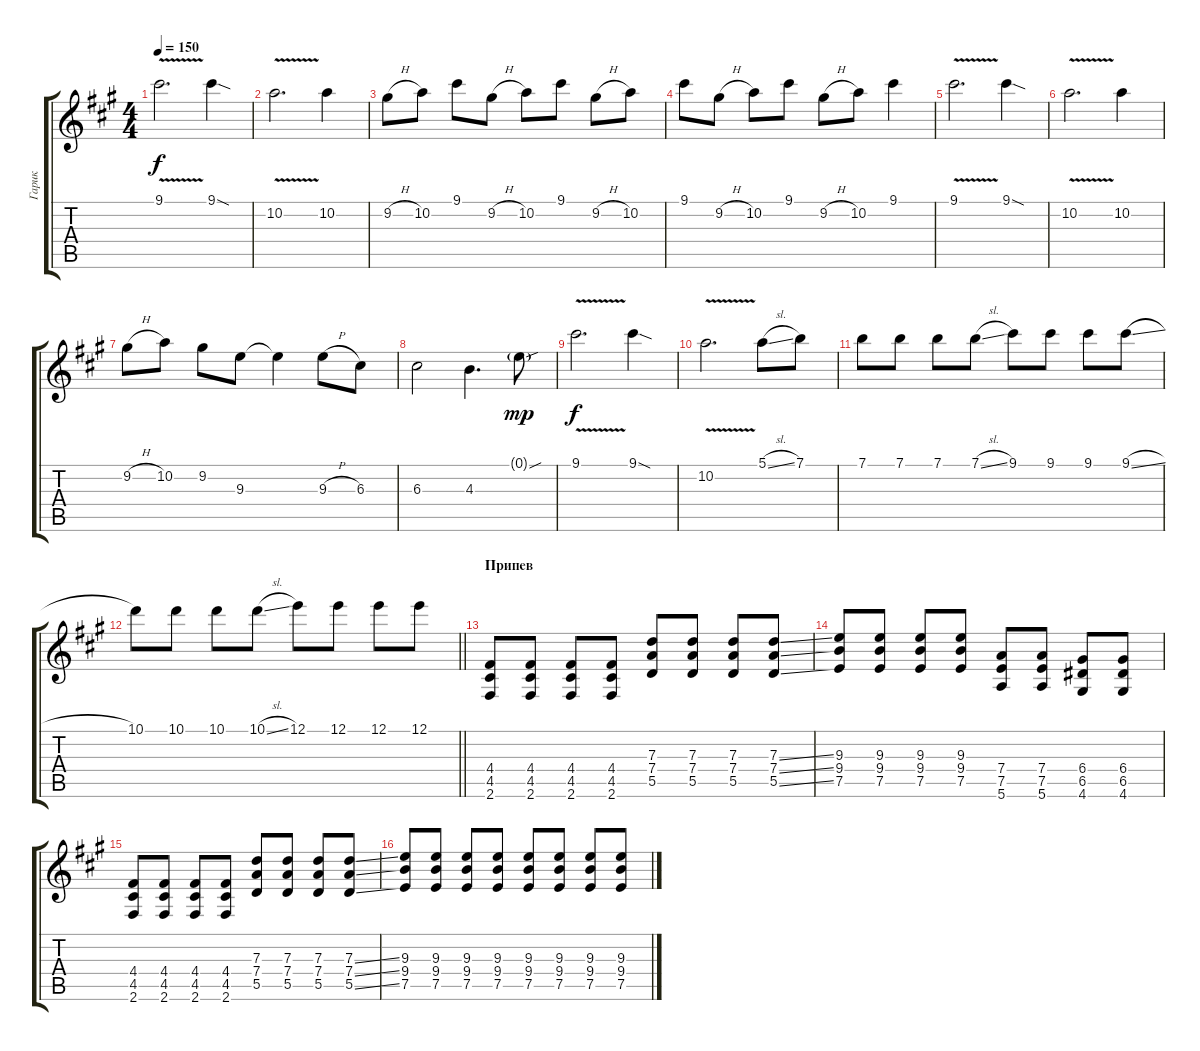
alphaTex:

\track ("Гарик" "Гарик") {instrument distortionguitar}
\staff {score tabs}
\tuning (E4 B3 G3 D3 A2 E2) {hide}
\ts (4 4)
\tempo 150
\clef g2
\ks f#minor
9.1{v}.2{d dy f} 9.1{sod}.4 |
10.2{v}.2{d} 10.2.4 |
9.2{h}.8 10.2.8 9.1.8 9.2{h}.8 10.2.8 9.1.8 9.2{h}.8 10.2.8 |
9.1.8 9.2{h}.8 10.2.8 9.1.8 9.2{h}.8 10.2.8 9.1.4 |
9.1{v}.2{d} 9.1{sod}.4 |
10.2{v}.2{d} 10.2.4 |
9.2{h}.8 10.2.8 9.2.8 9.3.8 9.3{t}.4 9.3{h}.8 6.3.8 |
6.3.2 4.3.4{d} 0.1{sou g}.8{dy mp} |
9.1{v}.2{d dy f} 9.1{sod}.4 |
10.2{v}.2{d} 5.1{sl}.8 7.1.8 |
7.1.8 7.1.8 7.1.8 7.1{sl}.8 9.1.8 9.1.8 9.1.8 9.1{sl}.8 |
\barLineRight lightlight
10.1.8 10.1.8 10.1.8 10.1{sl}.8 12.1.8 12.1.8 12.1.8 12.1.8 |
\section ("" "Припев")
(4.4 4.5 2.6).8 (4.4 4.5 2.6).8 (4.4 4.5 2.6).8 (4.4 4.5 2.6).8 (7.3 7.4 5.5).8 (7.3 7.4 5.5).8 (7.3 7.4 5.5).8 (7.3{ss} 7.4{ss} 5.5{ss}).8 |
(9.3 9.4 7.5).8 (9.3 9.4 7.5).8 (9.3 9.4 7.5).8 (9.3 9.4 7.5).8 (7.4 7.5 5.6).8 (7.4 7.5 5.6).8 (6.4 6.5 4.6).8 (6.4 6.5 4.6).8 |
(4.4 4.5 2.6).8 (4.4 4.5 2.6).8 (4.4 4.5 2.6).8 (4.4 4.5 2.6).8 (7.3 7.4 5.5).8 (7.3 7.4 5.5).8 (7.3 7.4 5.5).8 (7.3{ss} 7.4{ss} 5.5{ss}).8 |
(9.3 9.4 7.5).8 (9.3 9.4 7.5).8 (9.3 9.4 7.5).8 (9.3 9.4 7.5).8 (9.3 9.4 7.5).8 (9.3 9.4 7.5).8 (9.3 9.4 7.5).8 (9.3 9.4 7.5).8
